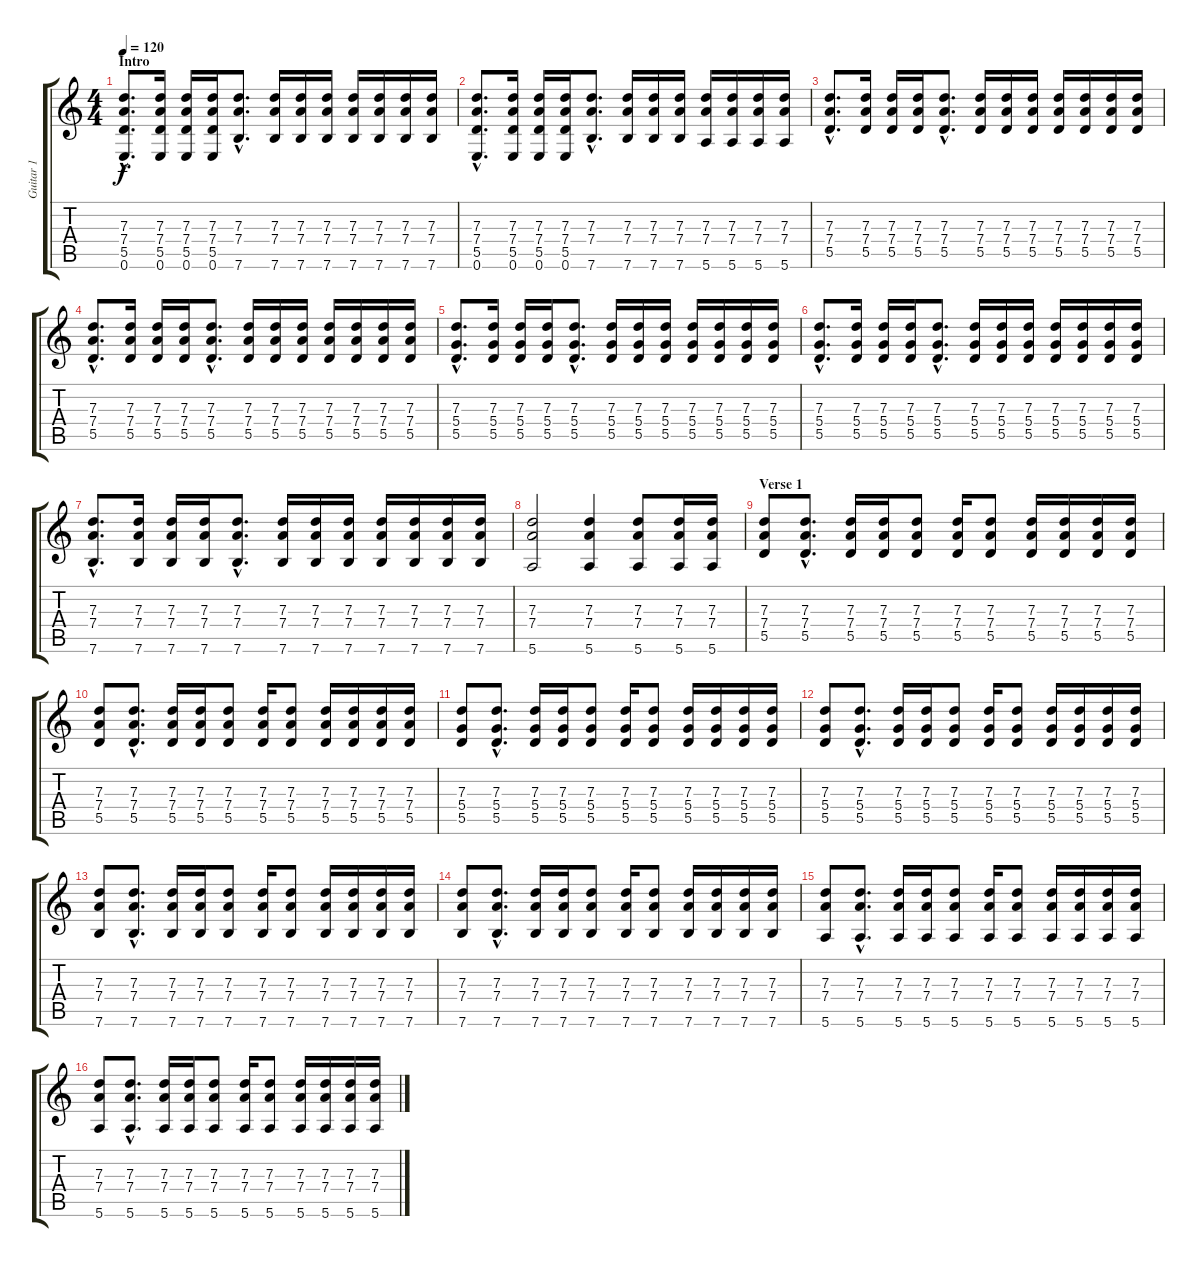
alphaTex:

\track ("Guitar 1" "Guitar 1") {instrument acousticguitarsteel}
\staff {score tabs}
\tuning (E4 B3 G3 D3 A2 E2) {hide}
\ts (4 4)
\section ("" "Intro")
\tempo 120
\clef g2
\ks c
(7.3{hac} 7.4{hac} 5.5{hac} 0.6{hac}).8{d dy f instrument acousticguitarsteel} (7.3 7.4 5.5 0.6).16 (7.3 7.4 5.5 0.6).16 (7.3 7.4 5.5 0.6).16 (7.3{hac} 7.4{hac} 7.6{hac}).8{d} (7.3 7.4 7.6).16 (7.3 7.4 7.6).16 (7.3 7.4 7.6).16 (7.3 7.4 7.6).16 (7.3 7.4 7.6).16 (7.3 7.4 7.6).16 (7.3 7.4 7.6).16 |
(7.3{hac} 7.4{hac} 5.5{hac} 0.6{hac}).8{d} (7.3 7.4 5.5 0.6).16 (7.3 7.4 5.5 0.6).16 (7.3 7.4 5.5 0.6).16 (7.3{hac} 7.4{hac} 7.6{hac}).8{d} (7.3 7.4 7.6).16 (7.3 7.4 7.6).16 (7.3 7.4 7.6).16 (7.3 7.4 5.6).16 (7.3 7.4 5.6).16 (7.3 7.4 5.6).16 (7.3 7.4 5.6).16 |
(7.3{hac} 7.4{hac} 5.5{hac}).8{d} (7.3 7.4 5.5).16 (7.3 7.4 5.5).16 (7.3 7.4 5.5).16 (7.3{hac} 7.4{hac} 5.5{hac}).8{d} (7.3 7.4 5.5).16 (7.3 7.4 5.5).16 (7.3 7.4 5.5).16 (7.3 7.4 5.5).16 (7.3 7.4 5.5).16 (7.3 7.4 5.5).16 (7.3 7.4 5.5).16 |
(7.3{hac} 7.4{hac} 5.5{hac}).8{d} (7.3 7.4 5.5).16 (7.3 7.4 5.5).16 (7.3 7.4 5.5).16 (7.3{hac} 7.4{hac} 5.5{hac}).8{d} (7.3 7.4 5.5).16 (7.3 7.4 5.5).16 (7.3 7.4 5.5).16 (7.3 7.4 5.5).16 (7.3 7.4 5.5).16 (7.3 7.4 5.5).16 (7.3 7.4 5.5).16 |
(7.3{hac} 5.4{hac} 5.5{hac}).8{d} (7.3 5.4 5.5).16 (7.3 5.4 5.5).16 (7.3 5.4 5.5).16 (7.3{hac} 5.4{hac} 5.5{hac}).8{d} (7.3 5.4 5.5).16 (7.3 5.4 5.5).16 (7.3 5.4 5.5).16 (7.3 5.4 5.5).16 (7.3 5.4 5.5).16 (7.3 5.4 5.5).16 (7.3 5.4 5.5).16 |
(7.3{hac} 5.4{hac} 5.5{hac}).8{d} (7.3 5.4 5.5).16 (7.3 5.4 5.5).16 (7.3 5.4 5.5).16 (7.3{hac} 5.4{hac} 5.5{hac}).8{d} (7.3 5.4 5.5).16 (7.3 5.4 5.5).16 (7.3 5.4 5.5).16 (7.3 5.4 5.5).16 (7.3 5.4 5.5).16 (7.3 5.4 5.5).16 (7.3 5.4 5.5).16 |
(7.3{hac} 7.4{hac} 7.6{hac}).8{d} (7.3 7.4 7.6).16 (7.3 7.4 7.6).16 (7.3 7.4 7.6).16 (7.3{hac} 7.4{hac} 7.6{hac}).8{d} (7.3 7.4 7.6).16 (7.3 7.4 7.6).16 (7.3 7.4 7.6).16 (7.3 7.4 7.6).16 (7.3 7.4 7.6).16 (7.3 7.4 7.6).16 (7.3 7.4 7.6).16 |
(7.3 7.4 5.6).2 (7.3 7.4 5.6).4 (7.3 7.4 5.6).8 (7.3 7.4 5.6).16 (7.3 7.4 5.6).16 |
\section ("" "Verse 1")
(7.3 7.4 5.5).8 (7.3{hac} 7.4{hac} 5.5{hac}).8{d} (7.3 7.4 5.5).16 (7.3 7.4 5.5).16 (7.3 7.4 5.5).8 (7.3 7.4 5.5).16 (7.3 7.4 5.5).8 (7.3 7.4 5.5).16 (7.3 7.4 5.5).16 (7.3 7.4 5.5).16 (7.3 7.4 5.5).16 |
(7.3 7.4 5.5).8 (7.3{hac} 7.4{hac} 5.5{hac}).8{d} (7.3 7.4 5.5).16 (7.3 7.4 5.5).16 (7.3 7.4 5.5).8 (7.3 7.4 5.5).16 (7.3 7.4 5.5).8 (7.3 7.4 5.5).16 (7.3 7.4 5.5).16 (7.3 7.4 5.5).16 (7.3 7.4 5.5).16 |
(7.3 5.4 5.5).8 (7.3{hac} 5.4{hac} 5.5{hac}).8{d} (7.3 5.4 5.5).16 (7.3 5.4 5.5).16 (7.3 5.4 5.5).8 (7.3 5.4 5.5).16 (7.3 5.4 5.5).8 (7.3 5.4 5.5).16 (7.3 5.4 5.5).16 (7.3 5.4 5.5).16 (7.3 5.4 5.5).16 |
(7.3 5.4 5.5).8 (7.3{hac} 5.4{hac} 5.5{hac}).8{d} (7.3 5.4 5.5).16 (7.3 5.4 5.5).16 (7.3 5.4 5.5).8 (7.3 5.4 5.5).16 (7.3 5.4 5.5).8 (7.3 5.4 5.5).16 (7.3 5.4 5.5).16 (7.3 5.4 5.5).16 (7.3 5.4 5.5).16 |
(7.3 7.4 7.6).8 (7.3{hac} 7.4{hac} 7.6{hac}).8{d} (7.3 7.4 7.6).16 (7.3 7.4 7.6).16 (7.3 7.4 7.6).8 (7.3 7.4 7.6).16 (7.3 7.4 7.6).8 (7.3 7.4 7.6).16 (7.3 7.4 7.6).16 (7.3 7.4 7.6).16 (7.3 7.4 7.6).16 |
(7.3 7.4 7.6).8 (7.3{hac} 7.4{hac} 7.6{hac}).8{d} (7.3 7.4 7.6).16 (7.3 7.4 7.6).16 (7.3 7.4 7.6).8 (7.3 7.4 7.6).16 (7.3 7.4 7.6).8 (7.3 7.4 7.6).16 (7.3 7.4 7.6).16 (7.3 7.4 7.6).16 (7.3 7.4 7.6).16 |
(7.3 7.4 5.6).8 (7.3{hac} 7.4{hac} 5.6{hac}).8{d} (7.3 7.4 5.6).16 (7.3 7.4 5.6).16 (7.3 7.4 5.6).8 (7.3 7.4 5.6).16 (7.3 7.4 5.6).8 (7.3 7.4 5.6).16 (7.3 7.4 5.6).16 (7.3 7.4 5.6).16 (7.3 7.4 5.6).16 |
(7.3 7.4 5.6).8 (7.3{hac} 7.4{hac} 5.6{hac}).8{d} (7.3 7.4 5.6).16 (7.3 7.4 5.6).16 (7.3 7.4 5.6).8 (7.3 7.4 5.6).16 (7.3 7.4 5.6).8 (7.3 7.4 5.6).16 (7.3 7.4 5.6).16 (7.3 7.4 5.6).16 (7.3 7.4 5.6).16
